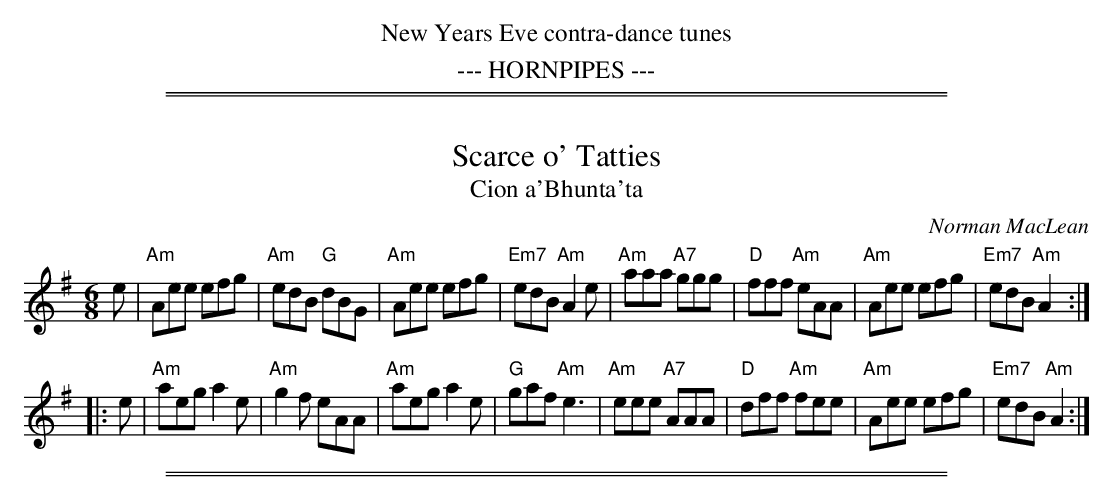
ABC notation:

X:1
T: Scarce o' Tatties
T: Cion a'Bhunta'ta
C: Norman MacLean
L: 1/8
M: 6/8
K: Ador
e |\
"Am"Aee efg | "Am"edB "G"dBG | "Am"Aee efg | "Em7"edB "Am"A2e |\
"Am"aaa "A7"ggg | "D"fff "Am"eAA | "Am"Aee efg | "Em7"edB "Am"A2 :|
|: e |\
"Am"aeg a2e | "Am"g2f eAA | "Am"aeg a2e | "G"gaf "Am"e3 |\
"Am"eee "A7"AAA | "D"dff "Am"fee | "Am"Aee efg | "Em7"edB "Am"A2 :|
